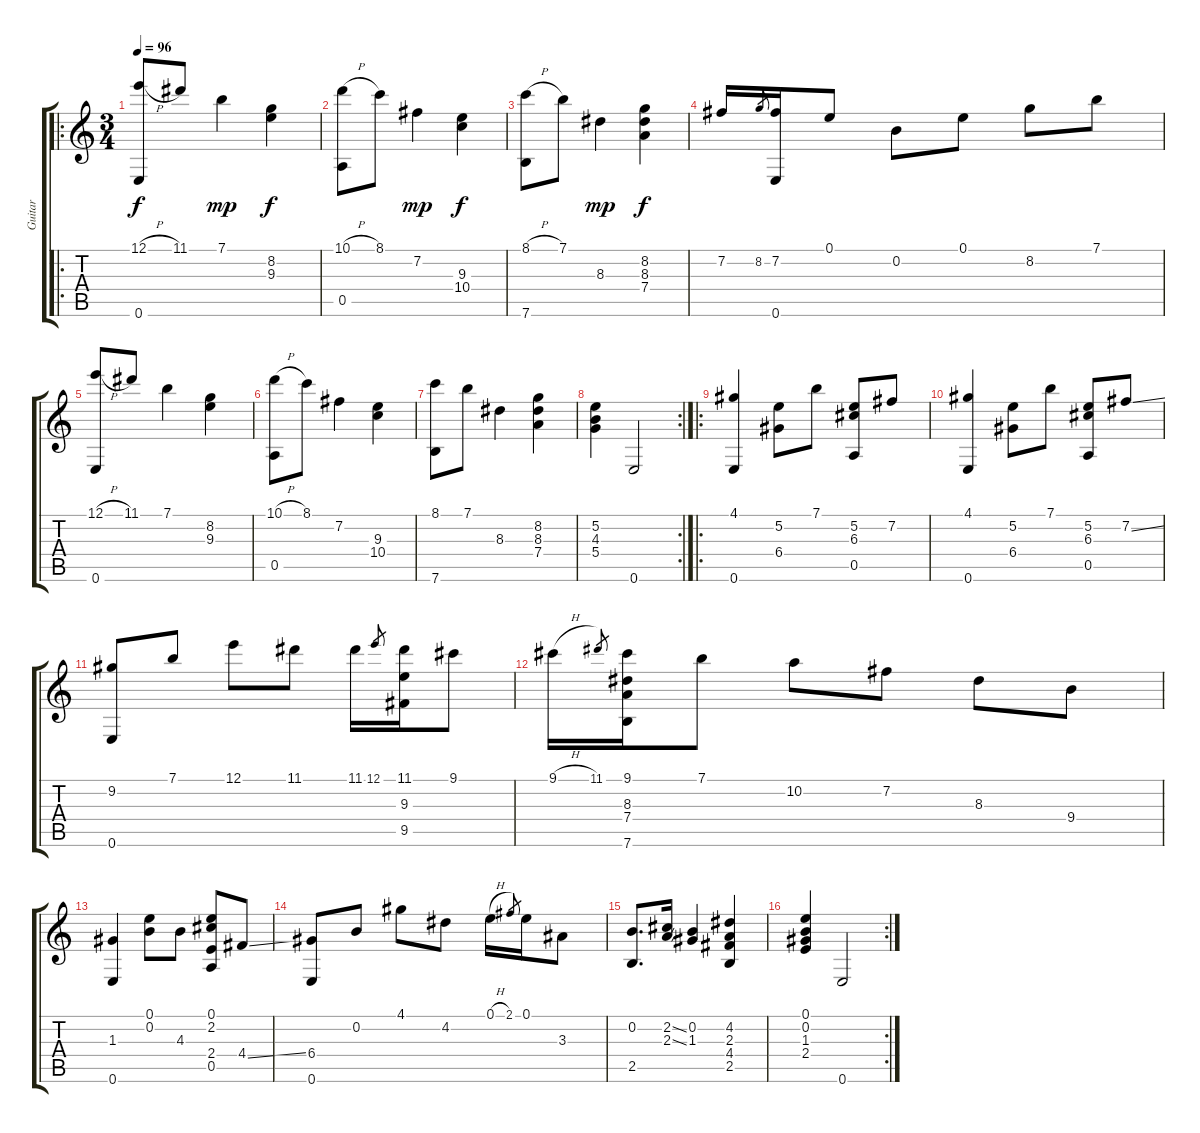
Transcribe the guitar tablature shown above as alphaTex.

\track ("Guitar" "Guitar") {instrument acousticguitarnylon}
\staff {score tabs}
\tuning (E4 B3 G3 D3 A2 E2) {hide}
\ro
\ts (3 4)
\tempo 96
\clef g2
\ks c
(12.1{h} 0.6).8{dy f instrument acousticguitarnylon} 11.1.8 7.1.4{dy mp} (8.2 9.3).4{dy f} |
(10.1{h} 0.5).8 8.1.8 7.2.4{dy mp} (9.3 10.4).4{dy f} |
(8.1{h} 7.6).8 7.1.8 8.3.4{dy mp} (8.2 8.3 7.4).4{dy f} |
7.2.16 8.2.8{gr} (7.2 0.6).16 0.1.8 0.2.8 0.1.8 8.2.8 7.1.8 |
(12.1{h} 0.6).8 11.1.8 7.1.4 (8.2 9.3).4 |
(10.1{h} 0.5).8 8.1.8 7.2.4 (9.3 10.4).4 |
(8.1 7.6).8 7.1.8 8.3.4 (8.2 8.3 7.4).4 |
\rc 2
(5.2 4.3 5.4).4 0.6.2 |
\ro
(4.1 0.6).4 (5.2 6.4).8 7.1.8 (5.2 6.3 0.5).8 7.2.8 |
(4.1 0.6).4 (5.2 6.4).8 7.1.8 (5.2 6.3 0.5).8 7.2{ss}.8 |
(9.2 0.6).8 7.1.8 12.1.8 11.1.8 11.1.16 12.1.8{gr} (11.1 9.3 9.5).16 9.1.8 |
9.1{h}.16 11.1.8{gr} (9.1 8.3 7.4 7.6).16 7.1.8 10.2.8 7.2.8 8.3.8 9.4.8 |
(1.3 0.6).4 (0.1 0.2).8 4.3.8 (0.1 2.2 2.4 0.5).8 4.4{ss}.8 |
(6.4 0.6).8 0.2.8 4.1.8 4.2.8 0.1{h}.16 2.1.8{gr} 0.1.16 3.3.8 |
(0.2 2.5).8{d} (2.2{ss} 2.3{ss}).16 (0.2 1.3).4 (4.2 2.3 4.4 2.5).4 |
\rc 2
(0.1 0.2 1.3 2.4).4 0.6.2
